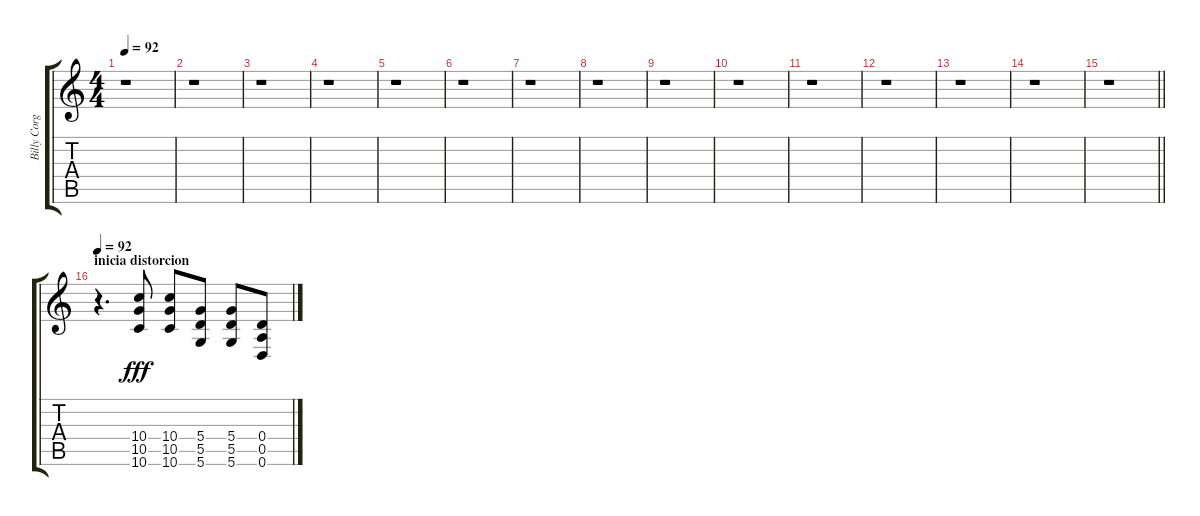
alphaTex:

\track ("Billy Corgan" "Billy Corg") {instrument distortionguitar}
\staff {score tabs}
\tuning (E4 B3 G3 D3 A2 D2) {hide}
\ts (4 4)
\tempo 92
\tempo 88
\tempo 92
\clef g2
\ks c
r.1{dy fff instrument distortionguitar} |
r.1 |
r.1 |
r.1 |
r.1 |
r.1 |
r.1 |
r.1 |
r.1 |
r.1 |
r.1 |
r.1 |
r.1 |
r.1 |
\barLineRight lightlight
r.1 |
\section ("" "inicia distorcion")
\tempo 92
r.4{d} (10.4 10.5 10.6).8 (10.4 10.5 10.6).8 (5.4 5.5 5.6).8 (5.4 5.5 5.6).8 (0.4 0.5 0.6).8
